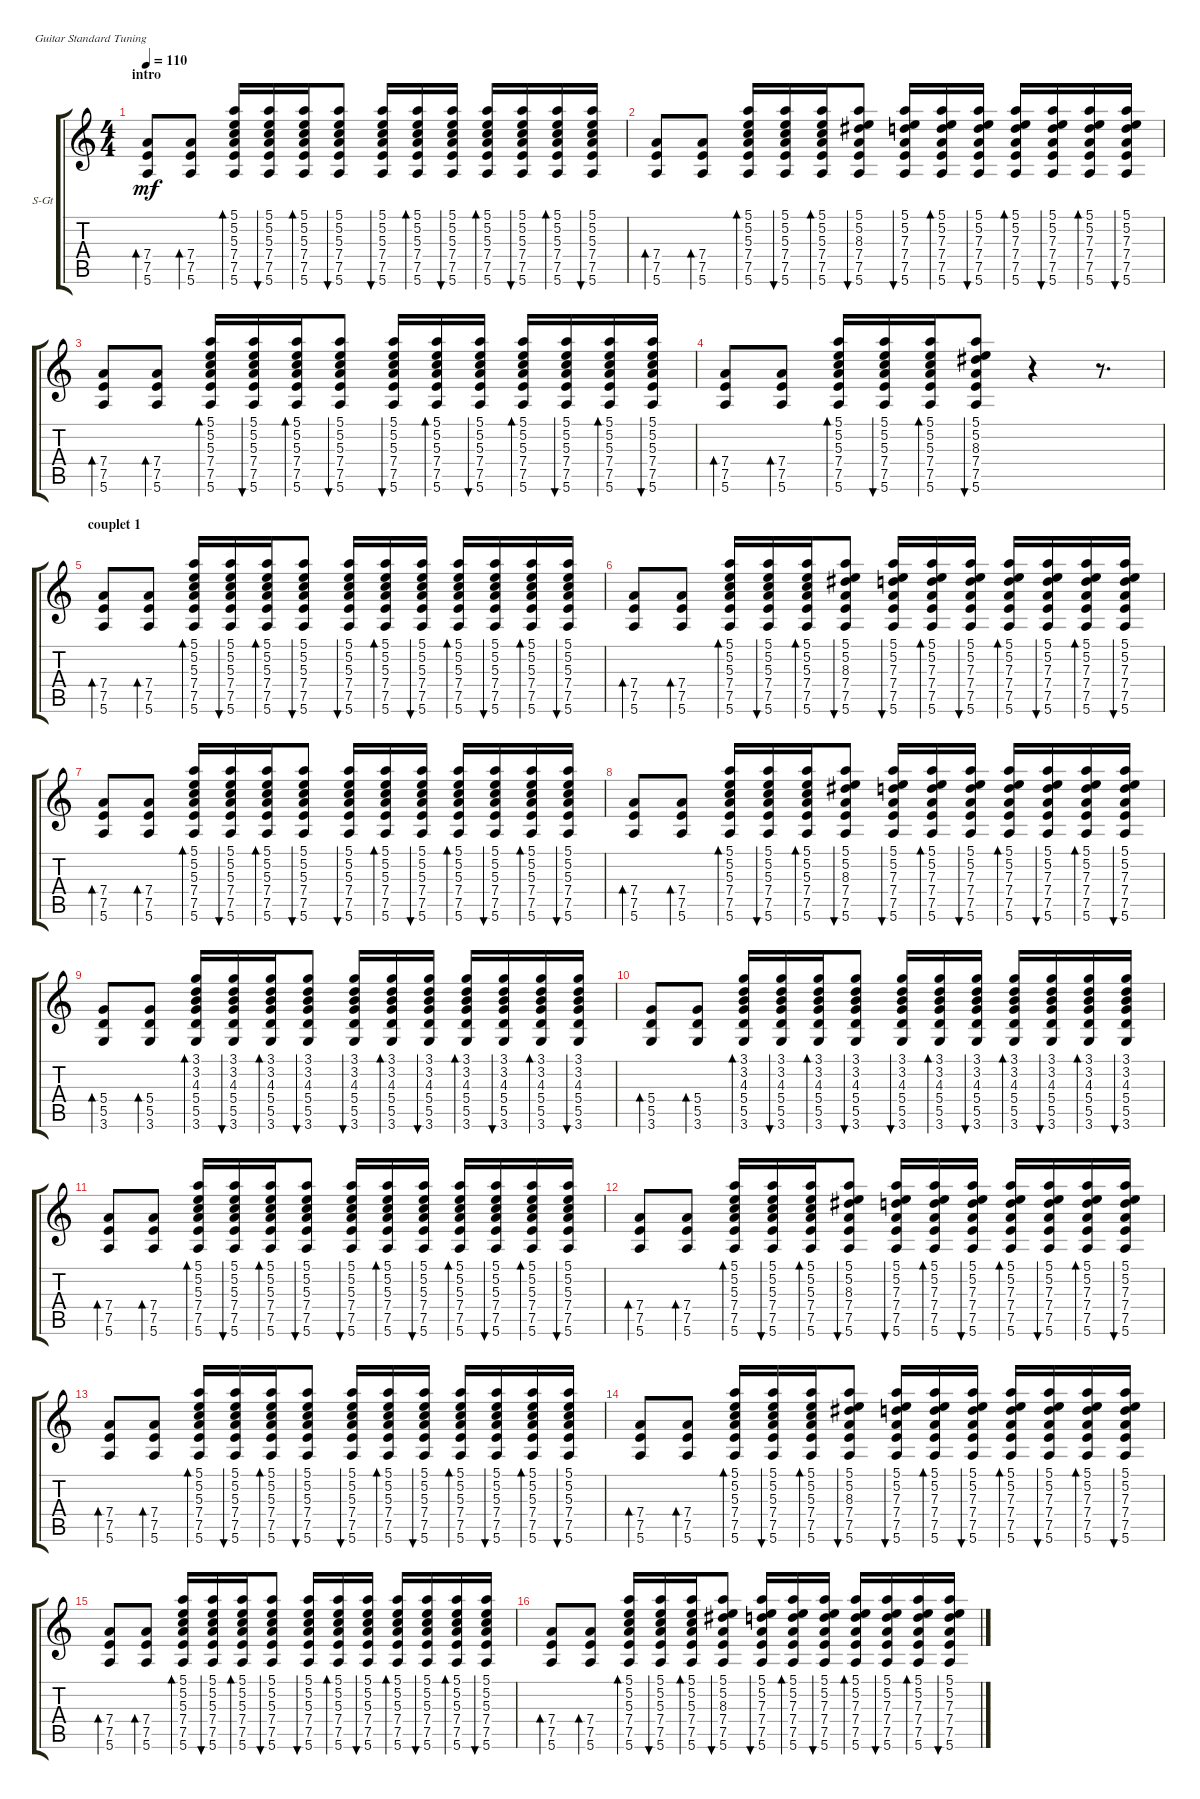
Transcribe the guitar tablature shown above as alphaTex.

\defaultSystemsLayout 4
\bracketExtendMode groupsimilarinstruments
\firstSystemTrackNameOrientation horizontal
\otherSystemsTrackNameOrientation horizontal
\track ("Steel Guitar" "S-Gt") {instrument acousticguitarsteel}
\staff {score tabs}
\tuning (E4 B3 G3 D3 A2 E2)
\ts (4 4)
\section ("" "intro")
\tempo 110
\clef g2
\ks aminor
(5.6 7.5 7.4).8{bd 30 dy mf instrument acousticguitarsteel} (5.6 7.5 7.4).8{bd 30} (5.6 7.5 7.4 5.3 5.2 5.1).16{bd 30} (5.6 7.5 7.4 5.3 5.2 5.1).16{bu 30} (5.6 7.5 7.4 5.3 5.2 5.1).16{bd 30} (5.6 7.5 7.4 5.3 5.2 5.1).8{bu 30} (5.6 7.5 7.4 5.3 5.2 5.1).16{bu 30} (5.6 7.5 7.4 5.3 5.2 5.1).16{bd 30} (5.6 7.5 7.4 5.3 5.2 5.1).16{bu 30} (5.6 7.5 7.4 5.3 5.2 5.1).16{bd 30} (5.6 7.5 7.4 5.3 5.2 5.1).16{bu 30} (5.6 7.5 7.4 5.3 5.2 5.1).16{bd 30} (5.6 7.5 7.4 5.3 5.2 5.1).16{bu 30} |
(5.6 7.5 7.4).8{bd 30} (5.6 7.5 7.4).8{bd 30} (5.6 7.5 7.4 5.3 5.2 5.1).16{bd 30} (5.6 7.5 7.4 5.3 5.2 5.1).16{bu 30} (5.6 7.5 7.4 5.3 5.2 5.1).16{bd 30} (5.6 7.5 7.4 8.3 5.2 5.1).8{bu 30} (5.6 7.5 7.4 7.3 5.2 5.1).16{bu 30} (5.6 7.5 7.4 7.3 5.2 5.1).16{bd 30} (5.6 7.5 7.4 7.3 5.2 5.1).16{bu 30} (5.6 7.5 7.4 7.3 5.2 5.1).16{bd 30} (5.6 7.5 7.4 7.3 5.2 5.1).16{bu 30} (5.6 7.5 7.4 7.3 5.2 5.1).16{bd 30} (5.6 7.5 7.4 7.3 5.2 5.1).16{bu 30} |
(5.6 7.5 7.4).8{bd 30} (5.6 7.5 7.4).8{bd 30} (5.6 7.5 7.4 5.3 5.2 5.1).16{bd 30} (5.6 7.5 7.4 5.3 5.2 5.1).16{bu 30} (5.6 7.5 7.4 5.3 5.2 5.1).16{bd 30} (5.6 7.5 7.4 5.3 5.2 5.1).8{bu 30} (5.6 7.5 7.4 5.3 5.2 5.1).16{bu 30} (5.6 7.5 7.4 5.3 5.2 5.1).16{bd 30} (5.6 7.5 7.4 5.3 5.2 5.1).16{bu 30} (5.6 7.5 7.4 5.3 5.2 5.1).16{bd 30} (5.6 7.5 7.4 5.3 5.2 5.1).16{bu 30} (5.6 7.5 7.4 5.3 5.2 5.1).16{bd 30} (5.6 7.5 7.4 5.3 5.2 5.1).16{bu 30} |
(5.6 7.5 7.4).8{bd 30} (5.6 7.5 7.4).8{bd 30} (5.6 7.5 7.4 5.3 5.2 5.1).16{bd 30} (5.6 7.5 7.4 5.3 5.2 5.1).16{bu 30} (5.6 7.5 7.4 5.3 5.2 5.1).16{bd 30} (5.6 7.5 7.4 8.3 5.2 5.1).8{bu 30} r.4 r.8{d} |
\section ("" "couplet 1")
(5.6 7.5 7.4).8{bd 30} (5.6 7.5 7.4).8{bd 30} (5.6 7.5 7.4 5.3 5.2 5.1).16{bd 30} (5.6 7.5 7.4 5.3 5.2 5.1).16{bu 30} (5.6 7.5 7.4 5.3 5.2 5.1).16{bd 30} (5.6 7.5 7.4 5.3 5.2 5.1).8{bu 30} (5.6 7.5 7.4 5.3 5.2 5.1).16{bu 30} (5.6 7.5 7.4 5.3 5.2 5.1).16{bd 30} (5.6 7.5 7.4 5.3 5.2 5.1).16{bu 30} (5.6 7.5 7.4 5.3 5.2 5.1).16{bd 30} (5.6 7.5 7.4 5.3 5.2 5.1).16{bu 30} (5.6 7.5 7.4 5.3 5.2 5.1).16{bd 30} (5.6 7.5 7.4 5.3 5.2 5.1).16{bu 30} |
(5.6 7.5 7.4).8{bd 30} (5.6 7.5 7.4).8{bd 30} (5.6 7.5 7.4 5.3 5.2 5.1).16{bd 30} (5.6 7.5 7.4 5.3 5.2 5.1).16{bu 30} (5.6 7.5 7.4 5.3 5.2 5.1).16{bd 30} (5.6 7.5 7.4 8.3 5.2 5.1).8{bu 30} (5.6 7.5 7.4 7.3 5.2 5.1).16{bu 30} (5.6 7.5 7.4 7.3 5.2 5.1).16{bd 30} (5.6 7.5 7.4 7.3 5.2 5.1).16{bu 30} (5.6 7.5 7.4 7.3 5.2 5.1).16{bd 30} (5.6 7.5 7.4 7.3 5.2 5.1).16{bu 30} (5.6 7.5 7.4 7.3 5.2 5.1).16{bd 30} (5.6 7.5 7.4 7.3 5.2 5.1).16{bu 30} |
(5.6 7.5 7.4).8{bd 30} (5.6 7.5 7.4).8{bd 30} (5.6 7.5 7.4 5.3 5.2 5.1).16{bd 30} (5.6 7.5 7.4 5.3 5.2 5.1).16{bu 30} (5.6 7.5 7.4 5.3 5.2 5.1).16{bd 30} (5.6 7.5 7.4 5.3 5.2 5.1).8{bu 30} (5.6 7.5 7.4 5.3 5.2 5.1).16{bu 30} (5.6 7.5 7.4 5.3 5.2 5.1).16{bd 30} (5.6 7.5 7.4 5.3 5.2 5.1).16{bu 30} (5.6 7.5 7.4 5.3 5.2 5.1).16{bd 30} (5.6 7.5 7.4 5.3 5.2 5.1).16{bu 30} (5.6 7.5 7.4 5.3 5.2 5.1).16{bd 30} (5.6 7.5 7.4 5.3 5.2 5.1).16{bu 30} |
(5.6 7.5 7.4).8{bd 30} (5.6 7.5 7.4).8{bd 30} (5.6 7.5 7.4 5.3 5.2 5.1).16{bd 30} (5.6 7.5 7.4 5.3 5.2 5.1).16{bu 30} (5.6 7.5 7.4 5.3 5.2 5.1).16{bd 30} (5.6 7.5 7.4 8.3 5.2 5.1).8{bu 30} (5.6 7.5 7.4 7.3 5.2 5.1).16{bu 30} (5.6 7.5 7.4 7.3 5.2 5.1).16{bd 30} (5.6 7.5 7.4 7.3 5.2 5.1).16{bu 30} (5.6 7.5 7.4 7.3 5.2 5.1).16{bd 30} (5.6 7.5 7.4 7.3 5.2 5.1).16{bu 30} (5.6 7.5 7.4 7.3 5.2 5.1).16{bd 30} (5.6 7.5 7.4 7.3 5.2 5.1).16{bu 30} |
(3.6 5.5 5.4).8{bd 30} (3.6 5.5 5.4).8{bd 30} (3.6 5.5 5.4 4.3 3.2 3.1).16{bd 30} (3.6 5.5 5.4 4.3 3.2 3.1).16{bu 30} (3.6 5.5 5.4 4.3 3.2 3.1).16{bd 30} (3.6 5.5 5.4 4.3 3.2 3.1).8{bu 30} (3.6 5.5 5.4 4.3 3.2 3.1).16{bu 30} (3.6 5.5 5.4 4.3 3.2 3.1).16{bd 30} (3.6 5.5 5.4 4.3 3.2 3.1).16{bu 30} (3.6 5.5 5.4 4.3 3.2 3.1).16{bd 30} (3.6 5.5 5.4 4.3 3.2 3.1).16{bu 30} (3.6 5.5 5.4 4.3 3.2 3.1).16{bd 30} (3.6 5.5 5.4 4.3 3.2 3.1).16{bu 30} |
(3.6 5.5 5.4).8{bd 30} (3.6 5.5 5.4).8{bd 30} (3.6 5.5 5.4 4.3 3.2 3.1).16{bd 30} (3.6 5.5 5.4 4.3 3.2 3.1).16{bu 30} (3.6 5.5 5.4 4.3 3.2 3.1).16{bd 30} (3.6 5.5 5.4 4.3 3.2 3.1).8{bu 30} (3.6 5.5 5.4 4.3 3.2 3.1).16{bu 30} (3.6 5.5 5.4 4.3 3.2 3.1).16{bd 30} (3.6 5.5 5.4 4.3 3.2 3.1).16{bu 30} (3.6 5.5 5.4 4.3 3.2 3.1).16{bd 30} (3.6 5.5 5.4 4.3 3.2 3.1).16{bu 30} (3.6 5.5 5.4 4.3 3.2 3.1).16{bd 30} (3.6 5.5 5.4 4.3 3.2 3.1).16{bu 30} |
(5.6 7.5 7.4).8{bd 30} (5.6 7.5 7.4).8{bd 30} (5.6 7.5 7.4 5.3 5.2 5.1).16{bd 30} (5.6 7.5 7.4 5.3 5.2 5.1).16{bu 30} (5.6 7.5 7.4 5.3 5.2 5.1).16{bd 30} (5.6 7.5 7.4 5.3 5.2 5.1).8{bu 30} (5.6 7.5 7.4 5.3 5.2 5.1).16{bu 30} (5.6 7.5 7.4 5.3 5.2 5.1).16{bd 30} (5.6 7.5 7.4 5.3 5.2 5.1).16{bu 30} (5.6 7.5 7.4 5.3 5.2 5.1).16{bd 30} (5.6 7.5 7.4 5.3 5.2 5.1).16{bu 30} (5.6 7.5 7.4 5.3 5.2 5.1).16{bd 30} (5.6 7.5 7.4 5.3 5.2 5.1).16{bu 30} |
(5.6 7.5 7.4).8{bd 30} (5.6 7.5 7.4).8{bd 30} (5.6 7.5 7.4 5.3 5.2 5.1).16{bd 30} (5.6 7.5 7.4 5.3 5.2 5.1).16{bu 30} (5.6 7.5 7.4 5.3 5.2 5.1).16{bd 30} (5.6 7.5 7.4 8.3 5.2 5.1).8{bu 30} (5.6 7.5 7.4 7.3 5.2 5.1).16{bu 30} (5.6 7.5 7.4 7.3 5.2 5.1).16{bd 30} (5.6 7.5 7.4 7.3 5.2 5.1).16{bu 30} (5.6 7.5 7.4 7.3 5.2 5.1).16{bd 30} (5.6 7.5 7.4 7.3 5.2 5.1).16{bu 30} (5.6 7.5 7.4 7.3 5.2 5.1).16{bd 30} (5.6 7.5 7.4 7.3 5.2 5.1).16{bu 30} |
(5.6 7.5 7.4).8{bd 30} (5.6 7.5 7.4).8{bd 30} (5.6 7.5 7.4 5.3 5.2 5.1).16{bd 30} (5.6 7.5 7.4 5.3 5.2 5.1).16{bu 30} (5.6 7.5 7.4 5.3 5.2 5.1).16{bd 30} (5.6 7.5 7.4 5.3 5.2 5.1).8{bu 30} (5.6 7.5 7.4 5.3 5.2 5.1).16{bu 30} (5.6 7.5 7.4 5.3 5.2 5.1).16{bd 30} (5.6 7.5 7.4 5.3 5.2 5.1).16{bu 30} (5.6 7.5 7.4 5.3 5.2 5.1).16{bd 30} (5.6 7.5 7.4 5.3 5.2 5.1).16{bu 30} (5.6 7.5 7.4 5.3 5.2 5.1).16{bd 30} (5.6 7.5 7.4 5.3 5.2 5.1).16{bu 30} |
(5.6 7.5 7.4).8{bd 30} (5.6 7.5 7.4).8{bd 30} (5.6 7.5 7.4 5.3 5.2 5.1).16{bd 30} (5.6 7.5 7.4 5.3 5.2 5.1).16{bu 30} (5.6 7.5 7.4 5.3 5.2 5.1).16{bd 30} (5.6 7.5 7.4 8.3 5.2 5.1).8{bu 30} (5.6 7.5 7.4 7.3 5.2 5.1).16{bu 30} (5.6 7.5 7.4 7.3 5.2 5.1).16{bd 30} (5.6 7.5 7.4 7.3 5.2 5.1).16{bu 30} (5.6 7.5 7.4 7.3 5.2 5.1).16{bd 30} (5.6 7.5 7.4 7.3 5.2 5.1).16{bu 30} (5.6 7.5 7.4 7.3 5.2 5.1).16{bd 30} (5.6 7.5 7.4 7.3 5.2 5.1).16{bu 30} |
(5.6 7.5 7.4).8{bd 30} (5.6 7.5 7.4).8{bd 30} (5.6 7.5 7.4 5.3 5.2 5.1).16{bd 30} (5.6 7.5 7.4 5.3 5.2 5.1).16{bu 30} (5.6 7.5 7.4 5.3 5.2 5.1).16{bd 30} (5.6 7.5 7.4 5.3 5.2 5.1).8{bu 30} (5.6 7.5 7.4 5.3 5.2 5.1).16{bu 30} (5.6 7.5 7.4 5.3 5.2 5.1).16{bd 30} (5.6 7.5 7.4 5.3 5.2 5.1).16{bu 30} (5.6 7.5 7.4 5.3 5.2 5.1).16{bd 30} (5.6 7.5 7.4 5.3 5.2 5.1).16{bu 30} (5.6 7.5 7.4 5.3 5.2 5.1).16{bd 30} (5.6 7.5 7.4 5.3 5.2 5.1).16{bu 30} |
(5.6 7.5 7.4).8{bd 30} (5.6 7.5 7.4).8{bd 30} (5.6 7.5 7.4 5.3 5.2 5.1).16{bd 30} (5.6 7.5 7.4 5.3 5.2 5.1).16{bu 30} (5.6 7.5 7.4 5.3 5.2 5.1).16{bd 30} (5.6 7.5 7.4 8.3 5.2 5.1).8{bu 30} (5.6 7.5 7.4 7.3 5.2 5.1).16{bu 30} (5.6 7.5 7.4 7.3 5.2 5.1).16{bd 30} (5.6 7.5 7.4 7.3 5.2 5.1).16{bu 30} (5.6 7.5 7.4 7.3 5.2 5.1).16{bd 30} (5.6 7.5 7.4 7.3 5.2 5.1).16{bu 30} (5.6 7.5 7.4 7.3 5.2 5.1).16{bd 30} (5.6 7.5 7.4 7.3 5.2 5.1).16{bu 30}
